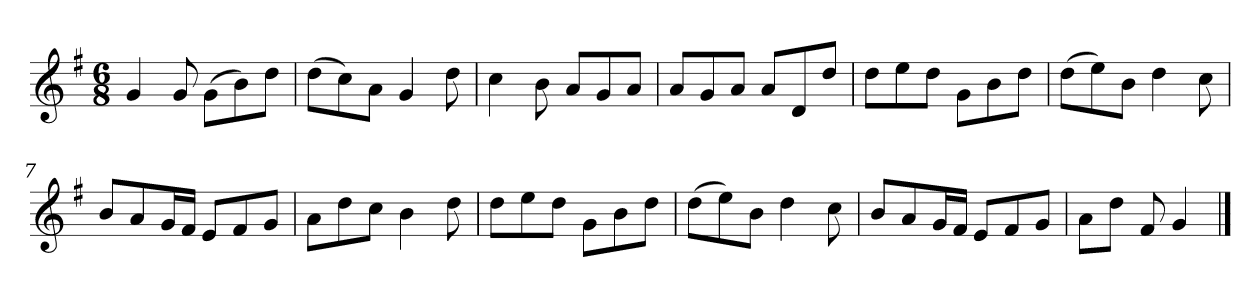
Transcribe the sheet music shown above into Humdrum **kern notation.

**kern
*part1
*staff1
*k[f#]
*M6/8
*MM120
=1
4g
8g
(8gL
8b)
8ddJ
=2
(8ddL
8cc)
8aJ
4g
8dd
=3
4cc
8b
8aL
8g
8aJ
=4
8aL
8g
8aJ
8aL
8d
8ddJ
=5
8ddL
8ee
8ddJ
8gL
8b
8ddJ
=6
(8ddL
8ee)
8bJ
4dd
8cc
=7
8bL
8a
16gL
16f#JJ
8eL
8f#
8gJ
=8
8aL
8dd
8ccJ
4b
8dd
=9
8ddL
8ee
8ddJ
8gL
8b
8ddJ
=10
(8ddL
8ee)
8bJ
4dd
8cc
=11
8bL
8a
16gL
16f#JJ
8eL
8f#
8gJ
=12
8aL
8ddJ
8f#
4g
==
*-
